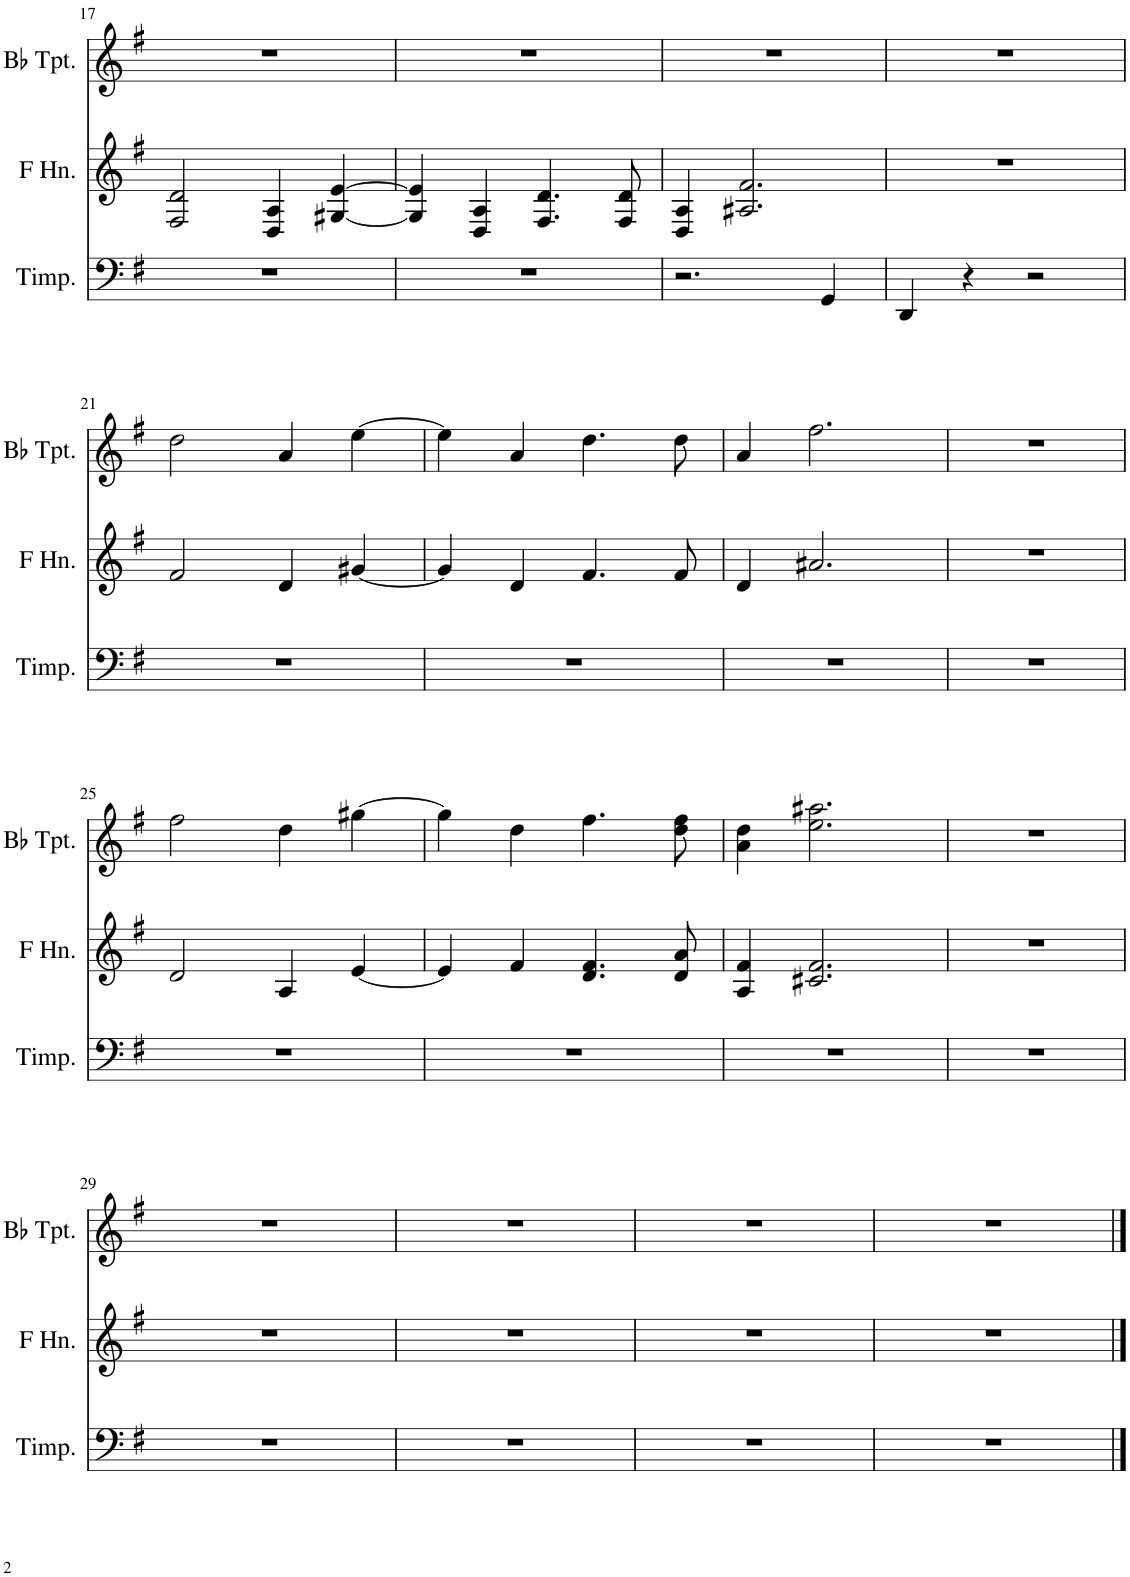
**kern	**kern	**kern
*part3	*part2	*part1
*staff3	*staff2	*staff1
*I"Timpani	*I"Horn in F	*I"Bb Trumpet
*I'Timp.	*	*I'Bb Tpt.
!!LO:PB:g=z
*clefF4	*clefG2	*clefG2
*	*ITrd4c7	*ITrd1c2
*k[f#]	*k[f#]	*k[f#]
*M2/2	*M2/2	*M2/2
*met(c|)	*met(c|)	*met(c|)
=17	=17	=17
1r	2F#/ 2d/	1r
.	4D/ 4A/	.
.	[4G#X/ [4e/	.
=18	=18	=18
1r	4G#/] 4e/]	1r
.	4D/ 4A/	.
.	4.F#/ 4.d/	.
.	8F#/ 8d/	.
=19	=19	=19
2.r	4D/ 4A/	1r
.	2.A#X/ 2.f#/	.
4GG/	.	.
=20	=20	=20
4DD/	1r	1r
4r	.	.
2r	.	.
!!LO:LB:g=z
=21	=21	=21
1r	2f#/	2dd\
.	4d/	4a/
.	[4g#X/	[4ee\
=22	=22	=22
1r	4g#/]	4ee\]
.	4d/	4a/
.	4.f#/	4.dd\
.	8f#/	8dd\
=23	=23	=23
1r	4d/	4a/
.	2.a#X/	2.ff#\
=24	=24	=24
1r	1r	1r
!!LO:LB:g=z
=25	=25	=25
1r	2d/	2ff#\
.	4A/	4dd\
.	[4e/	[4gg#X\
=26	=26	=26
1r	4e/]	4gg#\]
.	4f#/	4dd\
.	4.d/ 4.f#/	4.ff#\
.	8d/ 8a/	8dd\ 8ff#\
=27	=27	=27
1r	4A/ 4f#/	4a\ 4dd\
.	2.c#X/ 2.f#/	2.ee\ 2.aa#X\
=28	=28	=28
1r	1r	1r
!!LO:LB:g=z
=29	=29	=29
1r	1r	1r
=30	=30	=30
1r	1r	1r
=31	=31	=31
1r	1r	1r
=32	=32	=32
1r	1r	1r
==	==	==
*-	*-	*-
